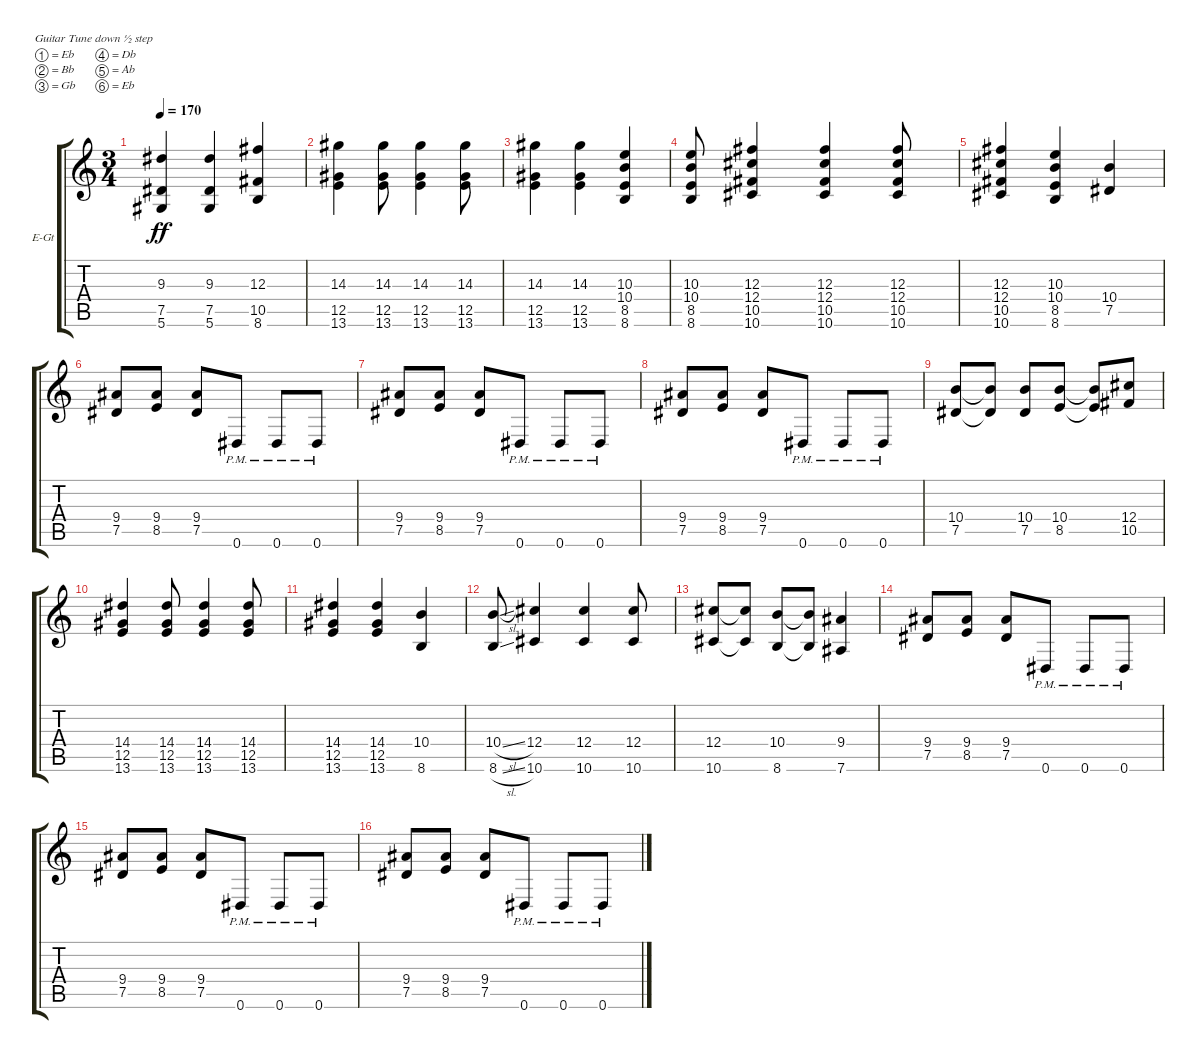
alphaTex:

\bracketExtendMode groupsimilarinstruments
\firstSystemTrackNameOrientation horizontal
\otherSystemsTrackNameOrientation horizontal
\track ("B Adam - Lead" "E-Gt") {instrument distortionguitar}
\staff {score tabs}
\tuning (Eb4 Bb3 Gb3 Db3 Ab2 Eb2)
\ts (3 4)
\tempo 170
\clef g2
\scale
0.333333
\ks c
(5.6 7.5 9.3).4{dy ff} (5.6 7.5 9.3).4 (8.6 10.5 12.3).4 |
\scale
0.333333 (14.3 12.5 13.6).4 (12.5 14.3 13.6).8 (12.5 14.3 13.6).4 (12.5 14.3 13.6).8 |
\scale
0.333333 (12.5 14.3 13.6).4 (12.5 14.3 13.6).4 (8.5 10.3 8.6 10.4).4 |
\scale
0.333333 (10.3 8.5 8.6 10.4).8 (10.6 10.5 12.4 12.3).4 (10.5 12.3 12.4 10.6).4 (10.5 12.3 12.4 10.6).8 |
\scale
0.333333 (10.5 12.3 10.6 12.4).4 (8.5 10.4 8.6 10.3).4 (7.5 10.4).4 |
\scale
0.333333 (7.5 9.4).8 (8.5 9.4).8 (7.5 9.4).8 0.6{pm}.8 0.6{pm}.8 0.6{pm}.8 |
\scale
0.333333 (7.5 9.4).8 (8.5 9.4).8 (7.5 9.4).8 0.6{pm}.8 0.6{pm}.8 0.6{pm}.8 |
\scale
0.333333 (7.5 9.4).8 (8.5 9.4).8 (7.5 9.4).8 0.6{pm}.8 0.6{pm}.8 0.6{pm}.8 |
\scale
0.333333 (10.4 7.5).8 (10.4{t} 7.5{t}).8 (10.4 7.5).8 (10.4 8.5).8 (8.5{t} 10.4{t}).8 (12.4 10.5).8 |
\scale
0.333333 (12.5 13.6 14.4).4 (12.5 13.6 14.4).8 (12.5 13.6 14.4).4 (13.6 14.4 12.5).8 |
\scale
0.333333 (13.6 14.4 12.5).4 (13.6 14.4 12.5).4 (8.6 10.4).4 |
\scale
0.333333 (8.6{sl} 10.4{sl}).8 (10.6 12.4).4 (12.4 10.6).4 (12.4 10.6).8 |
\scale
0.333333 (10.6 12.4).8 (10.6{t} 12.4{t}).8 (8.6 10.4).8 (8.6{t} 10.4{t}).8 (7.6 9.4).4 |
\scale
0.333333 (7.5 9.4).8 (8.5 9.4).8 (7.5 9.4).8 0.6{pm}.8 0.6{pm}.8 0.6{pm}.8 |
\scale
0.333333 (7.5 9.4).8 (8.5 9.4).8 (7.5 9.4).8 0.6{pm}.8 0.6{pm}.8 0.6{pm}.8 |
\scale
0.333333 (7.5 9.4).8 (8.5 9.4).8 (7.5 9.4).8 0.6{pm}.8 0.6{pm}.8 0.6{pm}.8
